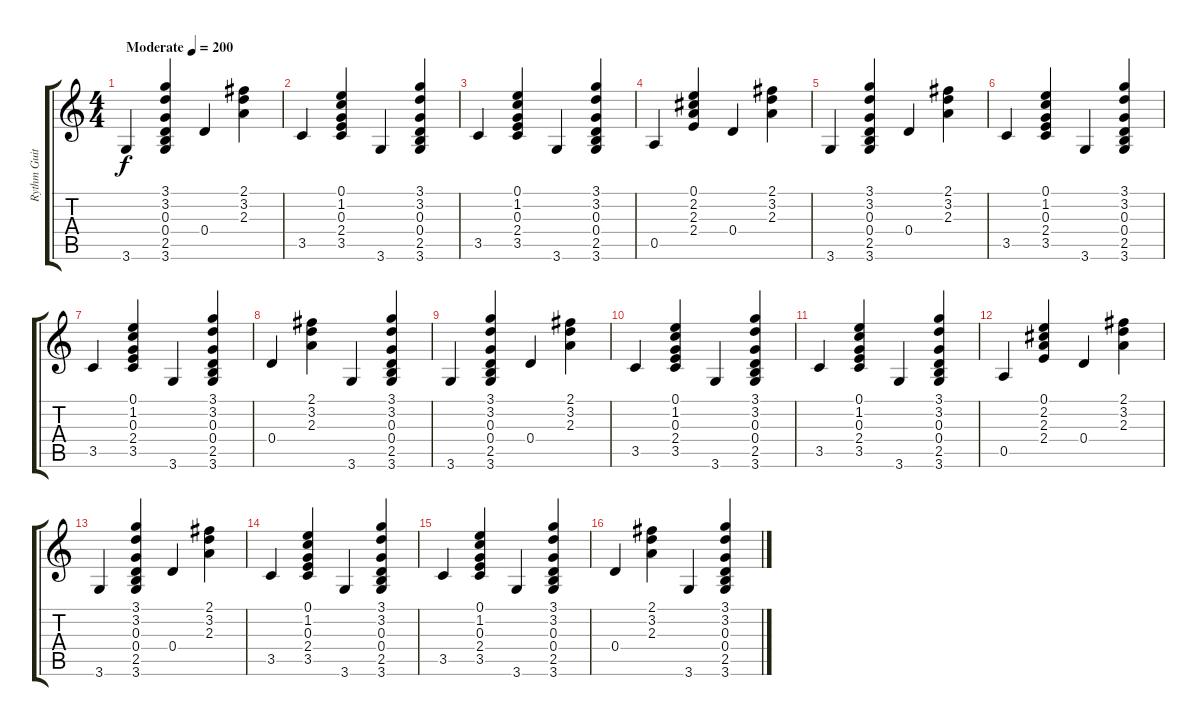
\track ("Rythm Guitar" "Rythm Guit") {instrument acousticguitarsteel}
\staff {score tabs}
\tuning (E4 B3 G3 D3 A2 E2) {hide}
\ts (4 4)
\tempo (200 "Moderate")
\clef g2
\ks c
3.6.4{dy f instrument acousticguitarsteel} (3.1 3.2 0.3 0.4 2.5 3.6).4 0.4.4 (2.1 3.2 2.3).4 |
3.5.4 (0.1 1.2 0.3 2.4 3.5).4 3.6.4 (3.1 3.2 0.3 0.4 2.5 3.6).4 |
3.5.4 (0.1 1.2 0.3 2.4 3.5).4 3.6.4 (3.1 3.2 0.3 0.4 2.5 3.6).4 |
0.5.4 (0.1 2.2 2.3 2.4).4 0.4.4 (2.1 3.2 2.3).4 |
3.6.4 (3.1 3.2 0.3 0.4 2.5 3.6).4 0.4.4 (2.1 3.2 2.3).4 |
3.5.4 (0.1 1.2 0.3 2.4 3.5).4 3.6.4 (3.1 3.2 0.3 0.4 2.5 3.6).4 |
3.5.4 (0.1 1.2 0.3 2.4 3.5).4 3.6.4 (3.1 3.2 0.3 0.4 2.5 3.6).4 |
0.4.4 (2.1 3.2 2.3).4 3.6.4 (3.1 3.2 0.3 0.4 2.5 3.6).4 |
3.6.4 (3.1 3.2 0.3 0.4 2.5 3.6).4 0.4.4 (2.1 3.2 2.3).4 |
3.5.4 (0.1 1.2 0.3 2.4 3.5).4 3.6.4 (3.1 3.2 0.3 0.4 2.5 3.6).4 |
3.5.4 (0.1 1.2 0.3 2.4 3.5).4 3.6.4 (3.1 3.2 0.3 0.4 2.5 3.6).4 |
0.5.4 (0.1 2.2 2.3 2.4).4 0.4.4 (2.1 3.2 2.3).4 |
3.6.4 (3.1 3.2 0.3 0.4 2.5 3.6).4 0.4.4 (2.1 3.2 2.3).4 |
3.5.4 (0.1 1.2 0.3 2.4 3.5).4 3.6.4 (3.1 3.2 0.3 0.4 2.5 3.6).4 |
3.5.4 (0.1 1.2 0.3 2.4 3.5).4 3.6.4 (3.1 3.2 0.3 0.4 2.5 3.6).4 |
0.4.4 (2.1 3.2 2.3).4 3.6.4 (3.1 3.2 0.3 0.4 2.5 3.6).4
